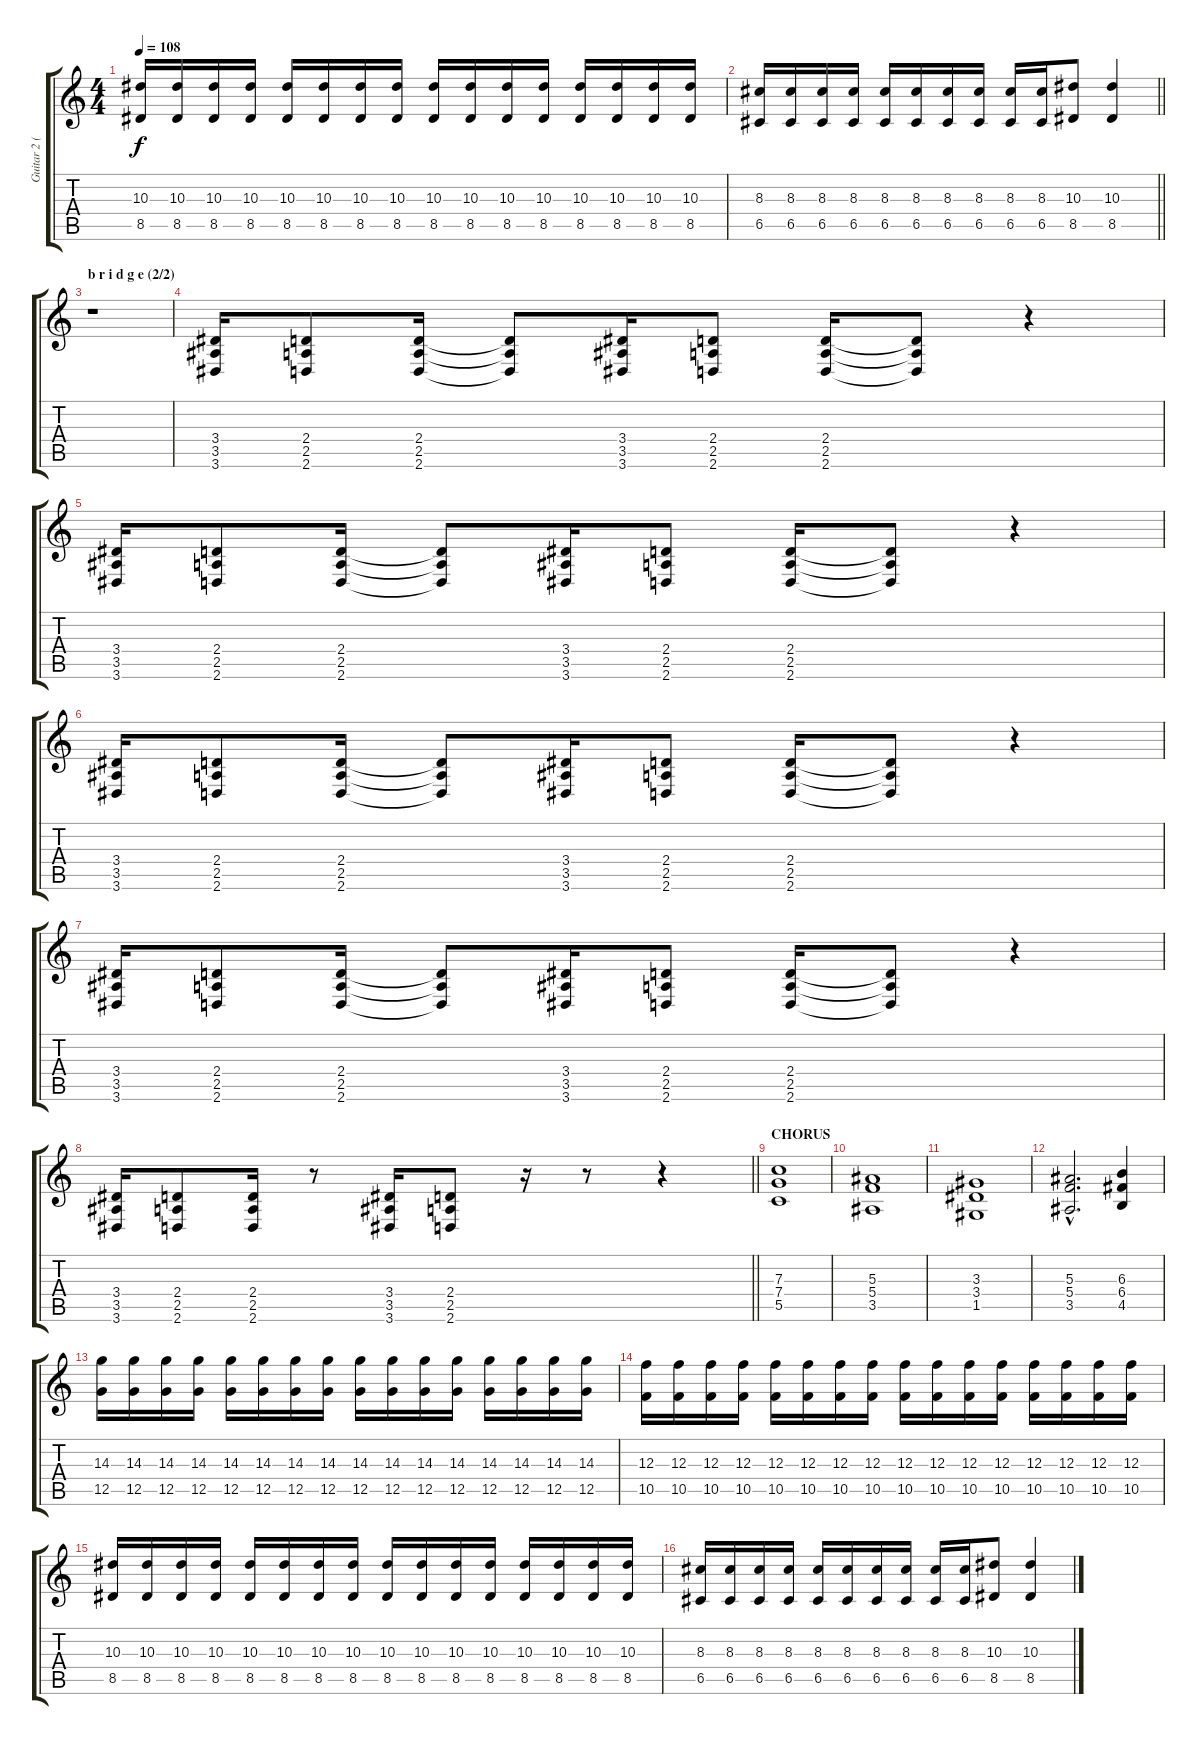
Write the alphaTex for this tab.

\track ("Guitar 2 (Tripp)" "Guitar 2 (") {instrument overdrivenguitar}
\staff {score tabs}
\tuning (D4 A3 F3 C3 G2 C2) {hide}
\ts (4 4)
\tempo 108
\clef g2
\ks c
(10.3 8.5).16{dy f} (10.3 8.5).16 (10.3 8.5).16 (10.3 8.5).16 (10.3 8.5).16 (10.3 8.5).16 (10.3 8.5).16 (10.3 8.5).16 (10.3 8.5).16 (10.3 8.5).16 (10.3 8.5).16 (10.3 8.5).16 (10.3 8.5).16 (10.3 8.5).16 (10.3 8.5).16 (10.3 8.5).16 |
\barLineRight lightlight
(8.3 6.5).16 (8.3 6.5).16 (8.3 6.5).16 (8.3 6.5).16 (8.3 6.5).16 (8.3 6.5).16 (8.3 6.5).16 (8.3 6.5).16 (8.3 6.5).16 (8.3 6.5).16 (10.3 8.5).8 (10.3 8.5).4 |
\section ("" "b r i d g e (2/2)")
r.1 |
(3.4 3.5 3.6).16 (2.4 2.5 2.6).8 (2.4 2.5 2.6).16 (2.4{t} 2.5{t} 2.6{t}).8 (3.4 3.5 3.6).16 (2.4 2.5 2.6).8 (2.4 2.5 2.6).16 (2.4{t} 2.5{t} 2.6{t}).8 r.4 |
(3.4 3.5 3.6).16 (2.4 2.5 2.6).8 (2.4 2.5 2.6).16 (2.4{t} 2.5{t} 2.6{t}).8 (3.4 3.5 3.6).16 (2.4 2.5 2.6).8 (2.4 2.5 2.6).16 (2.4{t} 2.5{t} 2.6{t}).8 r.4 |
(3.4 3.5 3.6).16 (2.4 2.5 2.6).8 (2.4 2.5 2.6).16 (2.4{t} 2.5{t} 2.6{t}).8 (3.4 3.5 3.6).16 (2.4 2.5 2.6).8 (2.4 2.5 2.6).16 (2.4{t} 2.5{t} 2.6{t}).8 r.4 |
(3.4 3.5 3.6).16 (2.4 2.5 2.6).8 (2.4 2.5 2.6).16 (2.4{t} 2.5{t} 2.6{t}).8 (3.4 3.5 3.6).16 (2.4 2.5 2.6).8 (2.4 2.5 2.6).16 (2.4{t} 2.5{t} 2.6{t}).8 r.4 |
\barLineRight lightlight
(3.4 3.5 3.6).16 (2.4 2.5 2.6).8 (2.4 2.5 2.6).16 r.8 (3.4 3.5 3.6).16 (2.4 2.5 2.6).8 r.16 r.8 r.4 |
\section ("" "CHORUS")
(7.3 7.4 5.5).1 |
(5.3 5.4 3.5).1 |
(3.3 3.4 1.5).1 |
(5.3{hac} 5.4{hac} 3.5{hac}).2{d} (6.3 6.4 4.5).4 |
(14.3 12.5).16 (14.3 12.5).16 (14.3 12.5).16 (14.3 12.5).16 (14.3 12.5).16 (14.3 12.5).16 (14.3 12.5).16 (14.3 12.5).16 (14.3 12.5).16 (14.3 12.5).16 (14.3 12.5).16 (14.3 12.5).16 (14.3 12.5).16 (14.3 12.5).16 (14.3 12.5).16 (14.3 12.5).16 |
(12.3 10.5).16 (12.3 10.5).16 (12.3 10.5).16 (12.3 10.5).16 (12.3 10.5).16 (12.3 10.5).16 (12.3 10.5).16 (12.3 10.5).16 (12.3 10.5).16 (12.3 10.5).16 (12.3 10.5).16 (12.3 10.5).16 (12.3 10.5).16 (12.3 10.5).16 (12.3 10.5).16 (12.3 10.5).16 |
(10.3 8.5).16 (10.3 8.5).16 (10.3 8.5).16 (10.3 8.5).16 (10.3 8.5).16 (10.3 8.5).16 (10.3 8.5).16 (10.3 8.5).16 (10.3 8.5).16 (10.3 8.5).16 (10.3 8.5).16 (10.3 8.5).16 (10.3 8.5).16 (10.3 8.5).16 (10.3 8.5).16 (10.3 8.5).16 |
(8.3 6.5).16 (8.3 6.5).16 (8.3 6.5).16 (8.3 6.5).16 (8.3 6.5).16 (8.3 6.5).16 (8.3 6.5).16 (8.3 6.5).16 (8.3 6.5).16 (8.3 6.5).16 (10.3 8.5).8 (10.3 8.5).4
